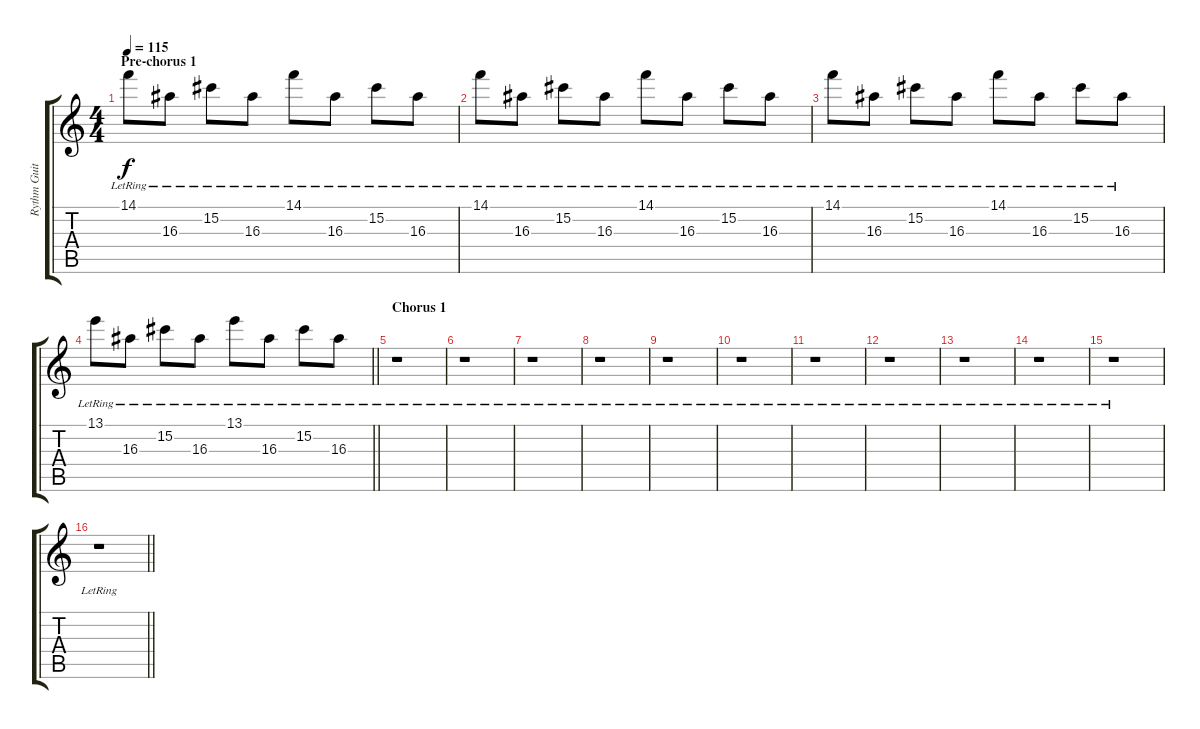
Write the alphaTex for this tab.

\track ("Rythm Guitar 1" "Rythm Guit") {instrument electricguitarjazz}
\staff {score tabs}
\tuning (Eb4 Bb3 Gb3 Db3 Ab2 Eb2) {hide}
\ts (4 4)
\section ("" "Pre-chorus 1")
\tempo 115
\clef g2
\ks c
14.1{lr}.8{dy f} 16.3{lr}.8 15.2{lr}.8 16.3{lr}.8 14.1{lr}.8 16.3{lr}.8 15.2{lr}.8 16.3{lr}.8 |
14.1{lr}.8 16.3{lr}.8 15.2{lr}.8 16.3{lr}.8 14.1{lr}.8 16.3{lr}.8 15.2{lr}.8 16.3{lr}.8 |
14.1{lr}.8 16.3{lr}.8 15.2{lr}.8 16.3{lr}.8 14.1{lr}.8 16.3{lr}.8 15.2{lr}.8 16.3{lr}.8 |
\barLineRight lightlight
13.1{lr}.8 16.3{lr}.8 15.2{lr}.8 16.3{lr}.8 13.1{lr}.8 16.3{lr}.8 15.2{lr}.8 16.3{lr}.8 |
\section ("" "Chorus 1")
r.1 |
r.1 |
r.1 |
r.1 |
r.1 |
r.1 |
r.1 |
r.1 |
r.1 |
r.1 |
r.1 |
\barLineRight lightlight
r.1
